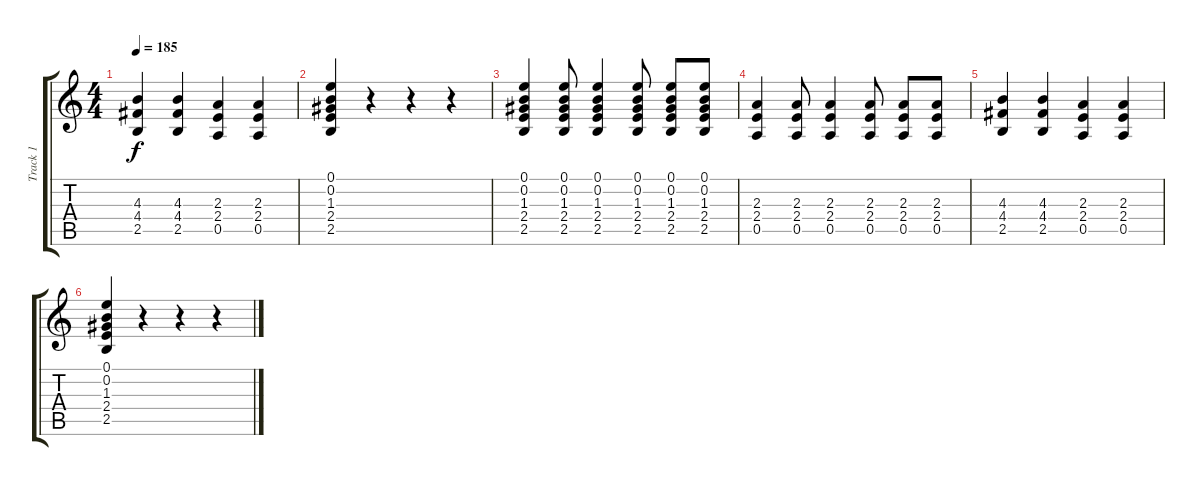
\track ("Track 1" "Track 1") {instrument acousticguitarsteel}
\staff {score tabs}
\tuning (E4 B3 G3 D3 A2 E2) {hide}
\ts (4 4)
\tempo 185
\clef g2
\ks c
(4.3 4.4 2.5).4{dy f volume 3} (4.3 4.4 2.5).4 (2.3 2.4 0.5).4 (2.3 2.4 0.5).4 |
(0.1 0.2 1.3 2.4 2.5).4{volume 5} r.4 r.4 r.4 |
(0.1 0.2 1.3 2.4 2.5).4{volume 3} (0.1 0.2 1.3 2.4 2.5).8 (0.1 0.2 1.3 2.4 2.5).4 (0.1 0.2 1.3 2.4 2.5).8{volume 2} (0.1 0.2 1.3 2.4 2.5).8 (0.1 0.2 1.3 2.4 2.5).8 |
(2.3 2.4 0.5).4 (2.3 2.4 0.5).8 (2.3 2.4 0.5).4 (2.3 2.4 0.5).8 (2.3 2.4 0.5).8 (2.3 2.4 0.5).8 |
(4.3 4.4 2.5).4 (4.3 4.4 2.5).4 (2.3 2.4 0.5).4 (2.3 2.4 0.5).4 |
(0.1 0.2 1.3 2.4 2.5).4 r.4 r.4 r.4
